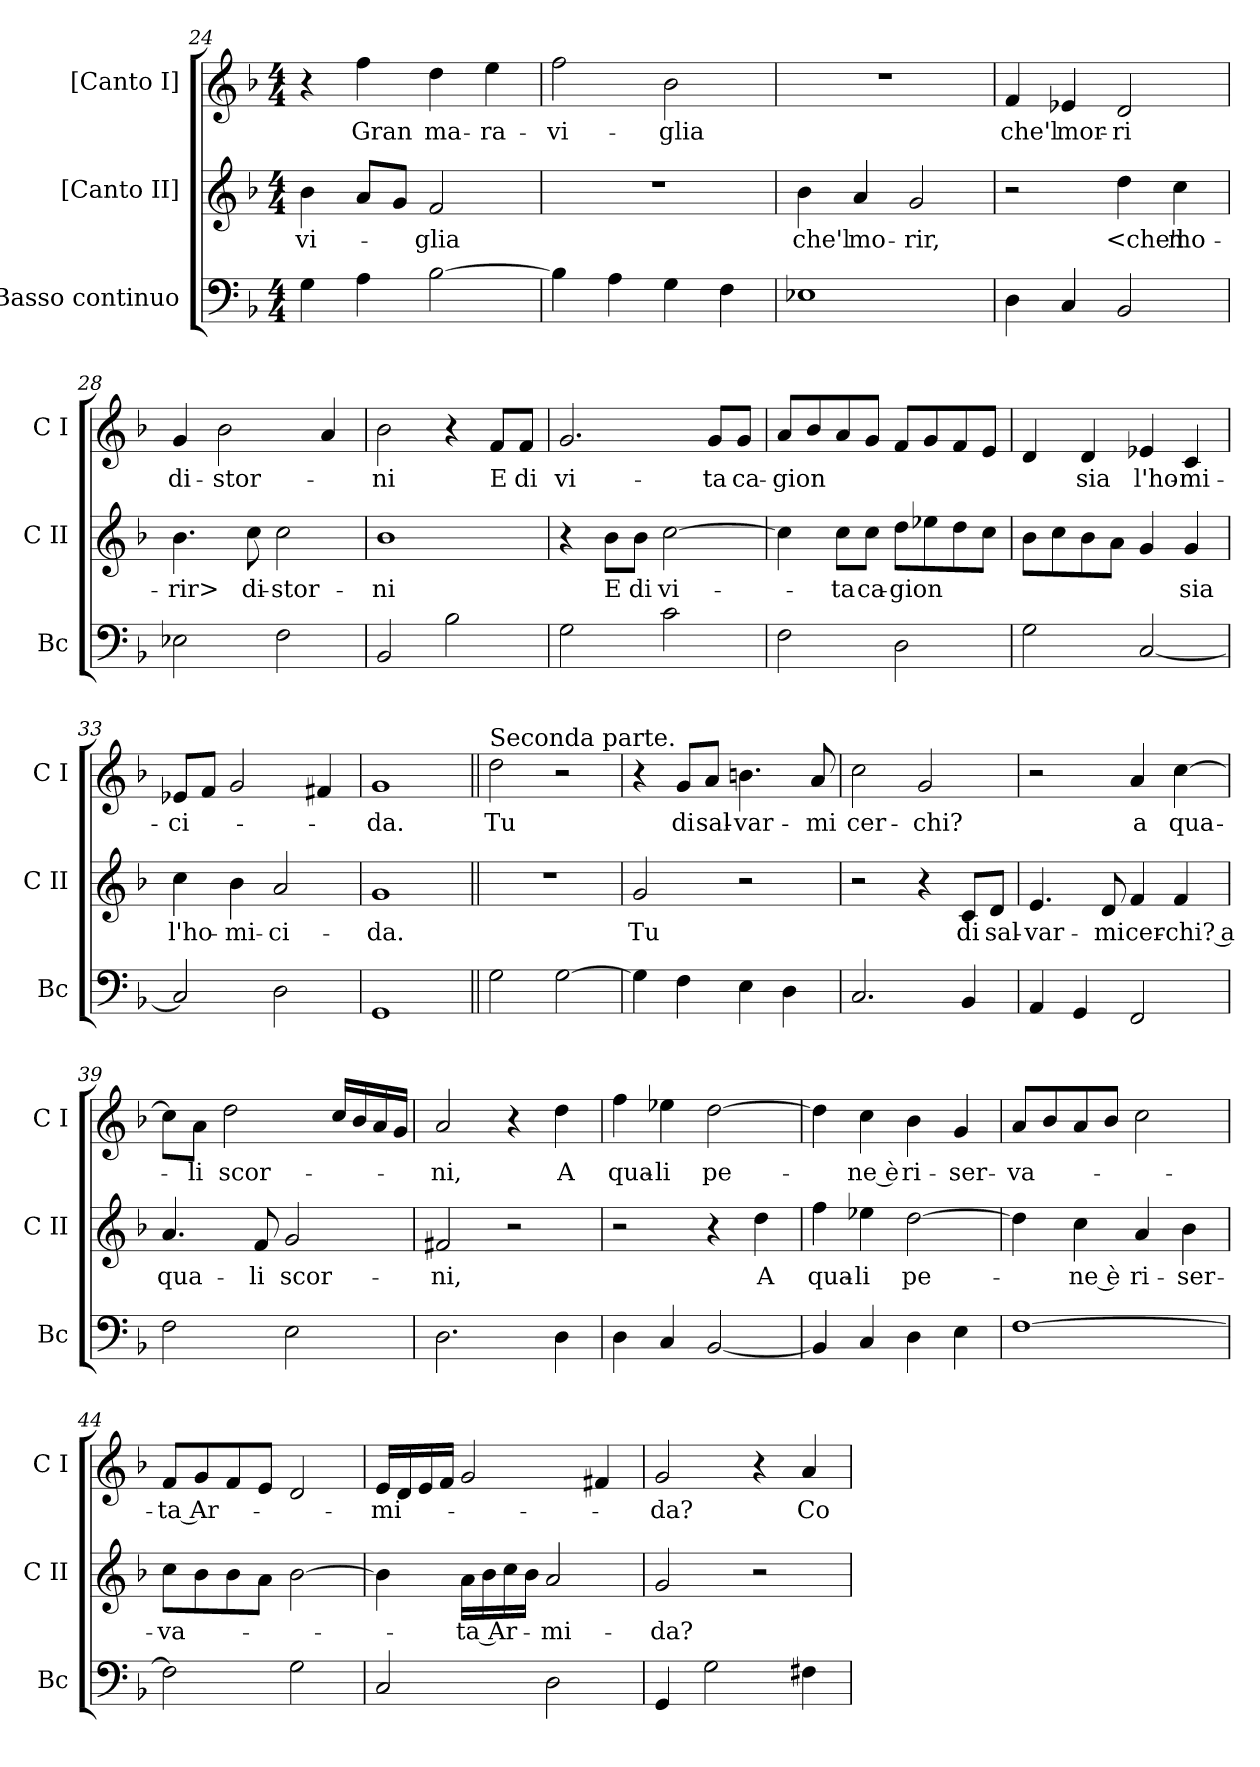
**kern	**kern	**text	**kern	**text
*part3	*part2	*part2	*part1	*part1
*staff3	*staff2	*staff2	*staff1	*staff1
*I"Basso continuo	*I"[Canto II]	*	*I"[Canto I]	*
*I'Bc	*I'C II	*	*I'C I	*
*clefF4	*clefG2	*	*clefG2	*
*k[b-]	*k[b-]	*	*k[b-]	*
*F:	*F:	*	*F:	*
*M4/4	*M4/4	*	*M4/4	*
=24	=24	=24	=24	=24
4G	4b-	-vi-	4r	.
4A	8aL	.	4ff	Gran
.	8gJ	.	.	.
[2B-	2f	-glia	4dd	ma-
.	.	.	4ee	-ra-
=25	=25	=25	=25	=25
4B-]	1r	.	2ff	-vi-
4A	.	.	.	.
4G	.	.	2b-	-glia
4F	.	.	.	.
=26	=26	=26	=26	=26
1E-X	4b-	che'l	1r	.
.	4a	mo-	.	.
.	2g	-rir,	.	.
=27	=27	=27	=27	=27
4D	2r	.	4f	che'l
4C	.	.	4e-X	mor-
2BB-	4dd	<che'l	2d	-ri
.	4cc	mo-	.	.
=28	=28	=28	=28	=28
2E-X	4.b-	-rir>	4g	di-
.	.	.	2b-	-stor-
.	8cc	di-	.	.
2F	2cc	-stor-	.	.
.	.	.	4a	.
=29	=29	=29	=29	=29
2BB-	1b-	-ni	2b-	-ni
2B-	.	.	4r	.
.	.	.	8fL	E
.	.	.	8fJ	di
=30	=30	=30	=30	=30
2G	4r	.	2.g	vi-
.	8b-L	E	.	.
.	8b-J	di	.	.
2c	[2cc	vi-	.	.
.	.	.	8gL	-ta
.	.	.	8gJ	ca-
=31	=31	=31	=31	=31
2F	4cc]	.	8aL	-gion
.	.	.	8b-	.
.	8ccL	-ta	8a	.
.	8ccJ	ca-	8gJ	.
2D	8ddL	-gion	8fL	.
.	8ee-X	.	8g	.
.	8dd	.	8f	.
.	8ccJ	.	8eJ	.
=32	=32	=32	=32	=32
2G	8b-L	.	4d	.
.	8cc	.	.	.
.	8b-	.	4d	sia
.	8aJ	.	.	.
[2C	4g	.	4e-X	l'ho-
.	4g	sia	4c	-mi-
=33	=33	=33	=33	=33
2C]	4cc	l'ho-	8e-XL	-ci-
.	.	.	8fJ	.
.	4b-	-mi-	2g	.
2D	2a	-ci-	.	.
.	.	.	4f#X	.
=34	=34	=34	=34	=34
1GG	1g	-da.	1g	-da.
=35||	=35||	=35||	=35||	=35||
!	!	!	!LO:TX:a:t=Seconda parte.	!
2G	1r	.	2dd	Tu
[2G	.	.	2r	.
=36	=36	=36	=36	=36
4G]	2g	Tu	4r	.
4F	.	.	8gL	di
.	.	.	8aJ	sal-
4E	2r	.	4.bn	-var-
4D	.	.	.	.
.	.	.	8a	-mi
=37	=37	=37	=37	=37
2.C	2r	.	2cc	cer-
.	4r	.	2g	-chi?
4BB-	8cL	di	.	.
.	8dJ	sal-	.	.
=38	=38	=38	=38	=38
4AA	4.e	-var-	2r	.
4GG	.	.	.	.
.	8d	-mi	.	.
2FF	4f	cer-	4a	a
.	4f	-chi? a	[4cc	qua-
=39	=39	=39	=39	=39
2F	4.a	qua-	8ccL]	.
.	.	.	8aJ	-li
.	.	.	2dd	scor-
.	8f	-li	.	.
2E	2g	scor-	.	.
.	.	.	16ccLL	.
.	.	.	16b-	.
.	.	.	16a	.
.	.	.	16gJJ	.
=40	=40	=40	=40	=40
2.D	2f#X	-ni,	2a	-ni,
.	2r	.	4r	.
4D	.	.	4dd	A
=41	=41	=41	=41	=41
4D	2r	.	4ff	qua-
4C	.	.	4ee-X	-li
[2BB-	4r	.	[2dd	pe-
.	4dd	A	.	.
=42	=42	=42	=42	=42
4BB-]	4ff	qua-	4dd]	.
4C	4ee-X	-li	4cc	-ne è
4D	[2dd	pe-	4b-	ri-
4E	.	.	4g	-ser-
=43	=43	=43	=43	=43
[1F	4dd]	.	8aL	-va-
.	.	.	8b-	.
.	4cc	-ne è	8a	.
.	.	.	8b-J	.
.	4a	ri-	2cc	.
.	4b-	-ser-	.	.
=44	=44	=44	=44	=44
2F]	8ccL	-va-	8fL	-ta Ar-
.	8b-	.	8g	.
.	8b-	.	8f	.
.	8aJ	.	8eJ	.
2G	[2b-	.	2d	.
=45	=45	=45	=45	=45
2C	4b-]	.	16eLL	-mi-
.	.	.	16d	.
.	.	.	16e	.
.	.	.	16fJJ	.
.	16aLL	-ta Ar-	2g	.
.	16b-	.	.	.
.	16cc	.	.	.
.	16b-JJ	.	.	.
2D	2a	-mi-	.	.
.	.	.	4f#X	.
=46	=46	=46	=46	=46
4GG	2g	-da?	2g	-da?
2G	.	.	.	.
.	2r	.	4r	.
4F#X	.	.	4a	Co-
=	=	=	=	=
*-	*-	*-	*-	*-
